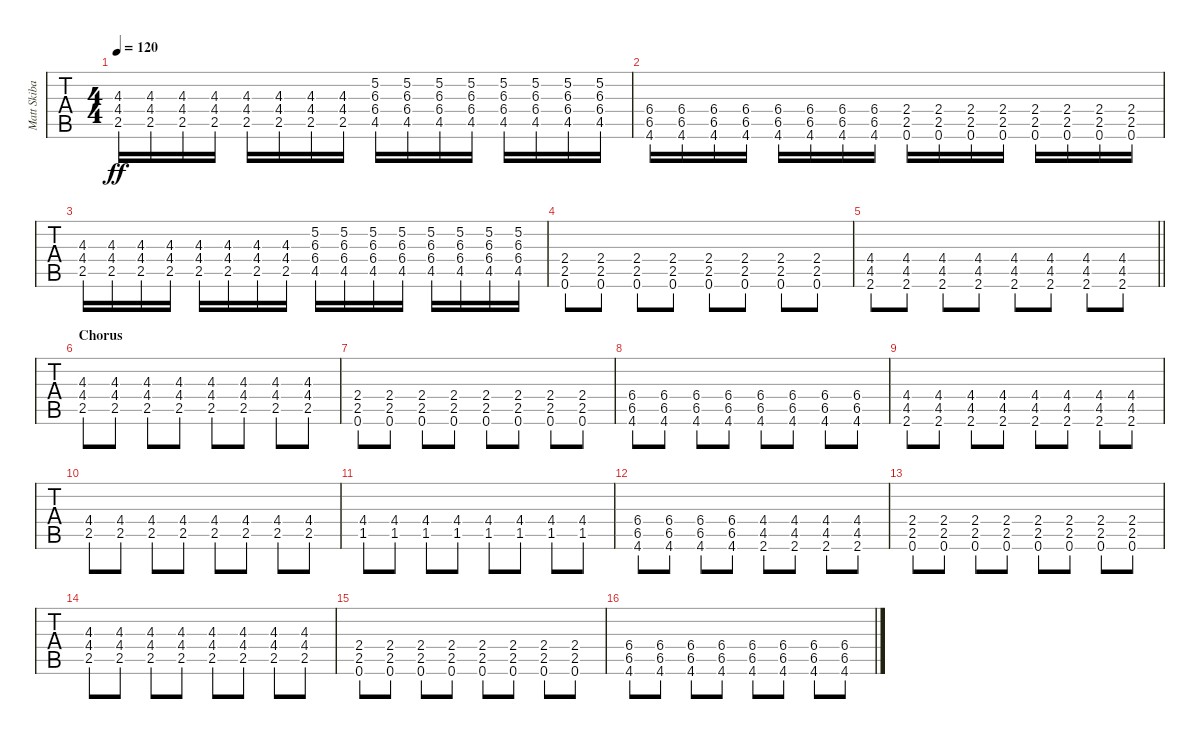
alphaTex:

\track ("Matt Skiba - Guitar Two" "Matt Skiba") {instrument distortionguitar}
\staff {tabs}
\tuning (E4 B3 G3 D3 A2 E2) {hide}
\ts (4 4)
\tempo 120
\clef g2
\ks b
(4.3 4.4 2.5).16{dy ff} (4.3 4.4 2.5).16 (4.3 4.4 2.5).16 (4.3 4.4 2.5).16 (4.3 4.4 2.5).16 (4.3 4.4 2.5).16 (4.3 4.4 2.5).16 (4.3 4.4 2.5).16 (5.2 6.3 6.4 4.5).16 (5.2 6.3 6.4 4.5).16 (5.2 6.3 6.4 4.5).16 (5.2 6.3 6.4 4.5).16 (5.2 6.3 6.4 4.5).16 (5.2 6.3 6.4 4.5).16 (5.2 6.3 6.4 4.5).16 (5.2 6.3 6.4 4.5).16 |
(6.4 6.5 4.6).16 (6.4 6.5 4.6).16 (6.4 6.5 4.6).16 (6.4 6.5 4.6).16 (6.4 6.5 4.6).16 (6.4 6.5 4.6).16 (6.4 6.5 4.6).16 (6.4 6.5 4.6).16 (2.4 2.5 0.6).16 (2.4 2.5 0.6).16 (2.4 2.5 0.6).16 (2.4 2.5 0.6).16 (2.4 2.5 0.6).16 (2.4 2.5 0.6).16 (2.4 2.5 0.6).16 (2.4 2.5 0.6).16 |
(4.3 4.4 2.5).16 (4.3 4.4 2.5).16 (4.3 4.4 2.5).16 (4.3 4.4 2.5).16 (4.3 4.4 2.5).16 (4.3 4.4 2.5).16 (4.3 4.4 2.5).16 (4.3 4.4 2.5).16 (5.2 6.3 6.4 4.5).16 (5.2 6.3 6.4 4.5).16 (5.2 6.3 6.4 4.5).16 (5.2 6.3 6.4 4.5).16 (5.2 6.3 6.4 4.5).16 (5.2 6.3 6.4 4.5).16 (5.2 6.3 6.4 4.5).16 (5.2 6.3 6.4 4.5).16 |
(2.4 2.5 0.6).8 (2.4 2.5 0.6).8 (2.4 2.5 0.6).8 (2.4 2.5 0.6).8 (2.4 2.5 0.6).8 (2.4 2.5 0.6).8 (2.4 2.5 0.6).8 (2.4 2.5 0.6).8 |
\barLineRight lightlight
(4.4 4.5 2.6).8 (4.4 4.5 2.6).8 (4.4 4.5 2.6).8 (4.4 4.5 2.6).8 (4.4 4.5 2.6).8 (4.4 4.5 2.6).8 (4.4 4.5 2.6).8 (4.4 4.5 2.6).8 |
\section ("" "Chorus")
(4.3 4.4 2.5).8 (4.3 4.4 2.5).8 (4.3 4.4 2.5).8 (4.3 4.4 2.5).8 (4.3 4.4 2.5).8 (4.3 4.4 2.5).8 (4.3 4.4 2.5).8 (4.3 4.4 2.5).8 |
(2.4 2.5 0.6).8 (2.4 2.5 0.6).8 (2.4 2.5 0.6).8 (2.4 2.5 0.6).8 (2.4 2.5 0.6).8 (2.4 2.5 0.6).8 (2.4 2.5 0.6).8 (2.4 2.5 0.6).8 |
(6.4 6.5 4.6).8 (6.4 6.5 4.6).8 (6.4 6.5 4.6).8 (6.4 6.5 4.6).8 (6.4 6.5 4.6).8 (6.4 6.5 4.6).8 (6.4 6.5 4.6).8 (6.4 6.5 4.6).8 |
(4.4 4.5 2.6).8 (4.4 4.5 2.6).8 (4.4 4.5 2.6).8 (4.4 4.5 2.6).8 (4.4 4.5 2.6).8 (4.4 4.5 2.6).8 (4.4 4.5 2.6).8 (4.4 4.5 2.6).8 |
(4.4 2.5).8 (4.4 2.5).8 (4.4 2.5).8 (4.4 2.5).8 (4.4 2.5).8 (4.4 2.5).8 (4.4 2.5).8 (4.4 2.5).8 |
(4.4 1.5).8 (4.4 1.5).8 (4.4 1.5).8 (4.4 1.5).8 (4.4 1.5).8 (4.4 1.5).8 (4.4 1.5).8 (4.4 1.5).8 |
(6.4 6.5 4.6).8 (6.4 6.5 4.6).8 (6.4 6.5 4.6).8 (6.4 6.5 4.6).8 (4.4 4.5 2.6).8 (4.4 4.5 2.6).8 (4.4 4.5 2.6).8 (4.4 4.5 2.6).8 |
(2.4 2.5 0.6).8 (2.4 2.5 0.6).8 (2.4 2.5 0.6).8 (2.4 2.5 0.6).8 (2.4 2.5 0.6).8 (2.4 2.5 0.6).8 (2.4 2.5 0.6).8 (2.4 2.5 0.6).8 |
(4.3 4.4 2.5).8 (4.3 4.4 2.5).8 (4.3 4.4 2.5).8 (4.3 4.4 2.5).8 (4.3 4.4 2.5).8 (4.3 4.4 2.5).8 (4.3 4.4 2.5).8 (4.3 4.4 2.5).8 |
(2.4 2.5 0.6).8 (2.4 2.5 0.6).8 (2.4 2.5 0.6).8 (2.4 2.5 0.6).8 (2.4 2.5 0.6).8 (2.4 2.5 0.6).8 (2.4 2.5 0.6).8 (2.4 2.5 0.6).8 |
(6.4 6.5 4.6).8 (6.4 6.5 4.6).8 (6.4 6.5 4.6).8 (6.4 6.5 4.6).8 (6.4 6.5 4.6).8 (6.4 6.5 4.6).8 (6.4 6.5 4.6).8 (6.4 6.5 4.6).8
